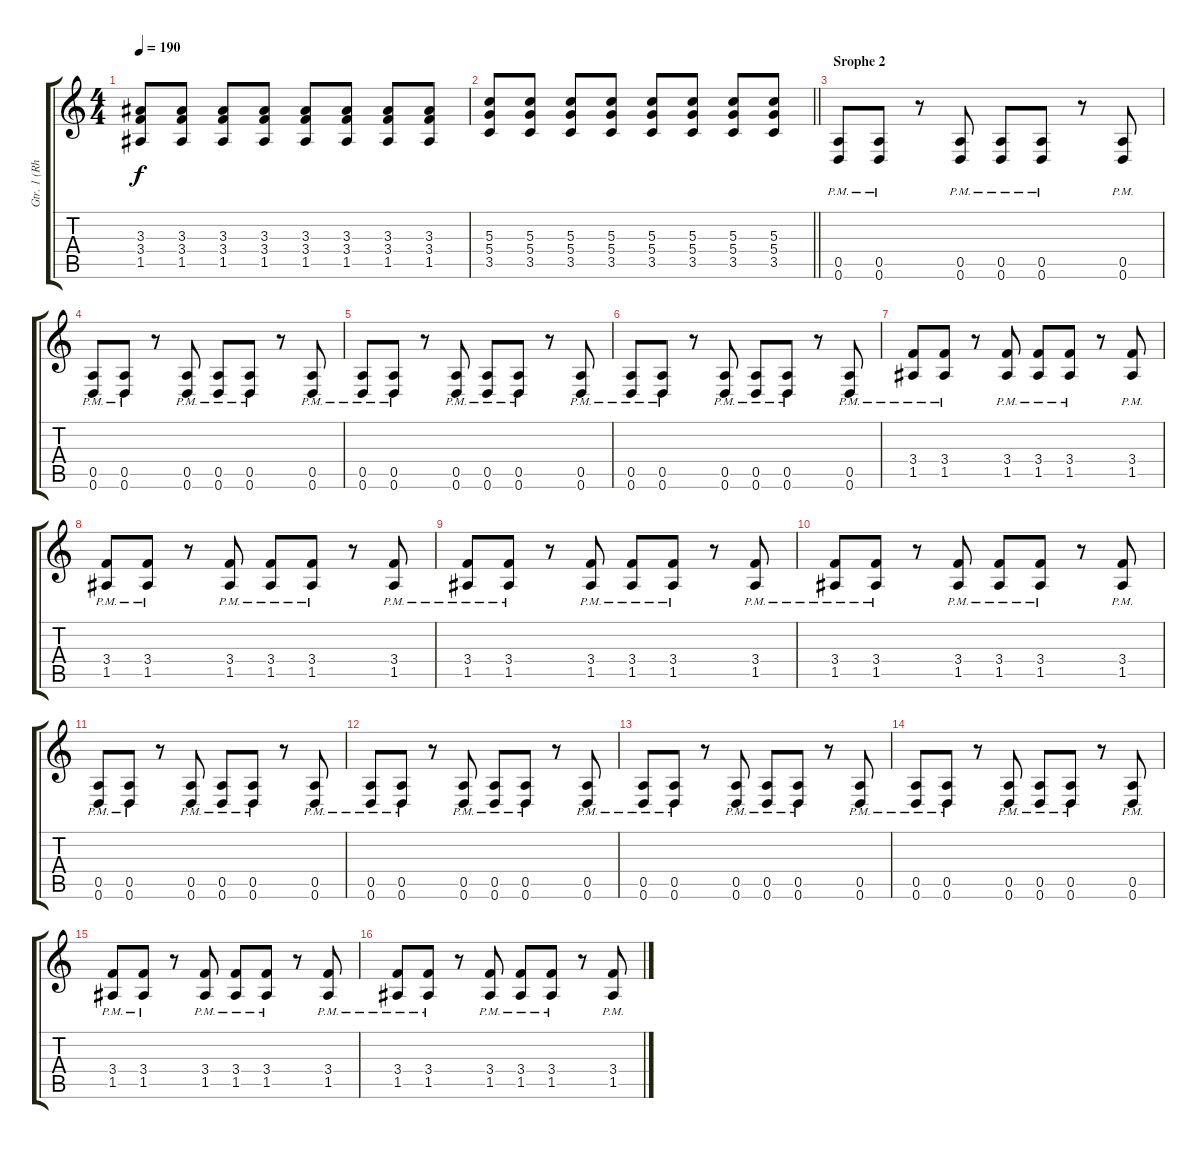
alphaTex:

\track ("Gtr. 1 (Rhythm)" "Gtr. 1 (Rh") {instrument distortionguitar}
\staff {score tabs}
\tuning (E4 B3 G3 D3 A2 D2) {hide}
\ts (4 4)
\tempo 190
\clef g2
\ks c
(3.3 3.4 1.5).8{dy f} (3.3 3.4 1.5).8 (3.3 3.4 1.5).8 (3.3 3.4 1.5).8 (3.3 3.4 1.5).8 (3.3 3.4 1.5).8 (3.3 3.4 1.5).8 (3.3 3.4 1.5).8 |
\barLineRight lightlight
(5.3 5.4 3.5).8 (5.3 5.4 3.5).8 (5.3 5.4 3.5).8 (5.3 5.4 3.5).8 (5.3 5.4 3.5).8 (5.3 5.4 3.5).8 (5.3 5.4 3.5).8 (5.3 5.4 3.5).8 |
\section ("" "Srophe 2")
(0.5{pm} 0.6{pm}).8 (0.5{pm} 0.6{pm}).8 r.8 (0.5{pm} 0.6{pm}).8 (0.5{pm} 0.6{pm}).8 (0.5{pm} 0.6{pm}).8 r.8 (0.5{pm} 0.6{pm}).8 |
(0.5{pm} 0.6{pm}).8 (0.5{pm} 0.6{pm}).8 r.8 (0.5{pm} 0.6{pm}).8 (0.5{pm} 0.6{pm}).8 (0.5{pm} 0.6{pm}).8 r.8 (0.5{pm} 0.6{pm}).8 |
(0.5{pm} 0.6{pm}).8 (0.5{pm} 0.6{pm}).8 r.8 (0.5{pm} 0.6{pm}).8 (0.5{pm} 0.6{pm}).8 (0.5{pm} 0.6{pm}).8 r.8 (0.5{pm} 0.6{pm}).8 |
(0.5{pm} 0.6{pm}).8 (0.5{pm} 0.6{pm}).8 r.8 (0.5{pm} 0.6{pm}).8 (0.5{pm} 0.6{pm}).8 (0.5{pm} 0.6{pm}).8 r.8 (0.5{pm} 0.6{pm}).8 |
(3.4{pm} 1.5{pm}).8 (3.4{pm} 1.5{pm}).8 r.8 (3.4{pm} 1.5{pm}).8 (3.4{pm} 1.5{pm}).8 (3.4{pm} 1.5{pm}).8 r.8 (3.4{pm} 1.5{pm}).8 |
(3.4{pm} 1.5{pm}).8 (3.4{pm} 1.5{pm}).8 r.8 (3.4{pm} 1.5{pm}).8 (3.4{pm} 1.5{pm}).8 (3.4{pm} 1.5{pm}).8 r.8 (3.4{pm} 1.5{pm}).8 |
(3.4{pm} 1.5{pm}).8 (3.4{pm} 1.5{pm}).8 r.8 (3.4{pm} 1.5{pm}).8 (3.4{pm} 1.5{pm}).8 (3.4{pm} 1.5{pm}).8 r.8 (3.4{pm} 1.5{pm}).8 |
(3.4{pm} 1.5{pm}).8 (3.4{pm} 1.5{pm}).8 r.8 (3.4{pm} 1.5{pm}).8 (3.4{pm} 1.5{pm}).8 (3.4{pm} 1.5{pm}).8 r.8 (3.4{pm} 1.5{pm}).8 |
(0.5{pm} 0.6{pm}).8 (0.5{pm} 0.6{pm}).8 r.8 (0.5{pm} 0.6{pm}).8 (0.5{pm} 0.6{pm}).8 (0.5{pm} 0.6{pm}).8 r.8 (0.5{pm} 0.6{pm}).8 |
(0.5{pm} 0.6{pm}).8 (0.5{pm} 0.6{pm}).8 r.8 (0.5{pm} 0.6{pm}).8 (0.5{pm} 0.6{pm}).8 (0.5{pm} 0.6{pm}).8 r.8 (0.5{pm} 0.6{pm}).8 |
(0.5{pm} 0.6{pm}).8 (0.5{pm} 0.6{pm}).8 r.8 (0.5{pm} 0.6{pm}).8 (0.5{pm} 0.6{pm}).8 (0.5{pm} 0.6{pm}).8 r.8 (0.5{pm} 0.6{pm}).8 |
(0.5{pm} 0.6{pm}).8 (0.5{pm} 0.6{pm}).8 r.8 (0.5{pm} 0.6{pm}).8 (0.5{pm} 0.6{pm}).8 (0.5{pm} 0.6{pm}).8 r.8 (0.5{pm} 0.6{pm}).8 |
(3.4{pm} 1.5{pm}).8 (3.4{pm} 1.5{pm}).8 r.8 (3.4{pm} 1.5{pm}).8 (3.4{pm} 1.5{pm}).8 (3.4{pm} 1.5{pm}).8 r.8 (3.4{pm} 1.5{pm}).8 |
(3.4{pm} 1.5{pm}).8 (3.4{pm} 1.5{pm}).8 r.8 (3.4{pm} 1.5{pm}).8 (3.4{pm} 1.5{pm}).8 (3.4{pm} 1.5{pm}).8 r.8 (3.4{pm} 1.5{pm}).8
